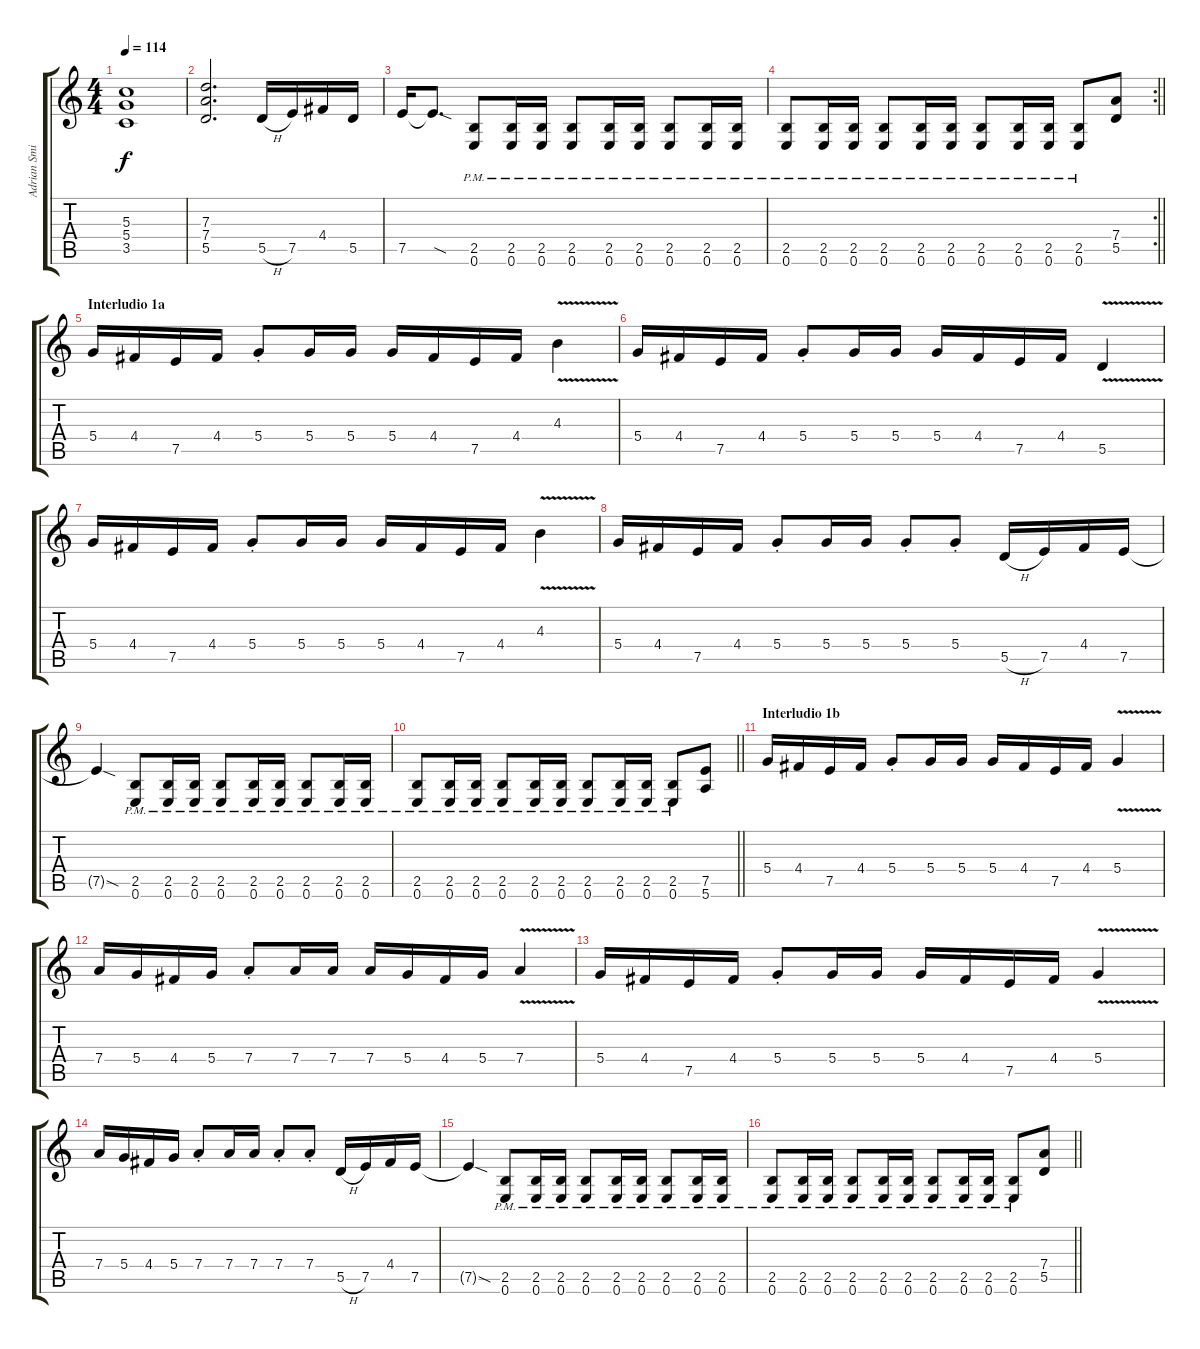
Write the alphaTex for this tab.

\track ("Adrian Smith" "Adrian Smi") {instrument overdrivenguitar}
\staff {score tabs}
\tuning (E4 B3 G3 D3 A2 E2) {hide}
\ts (4 4)
\tempo 114
\clef g2
\ks c
(5.3 5.4 3.5).1{dy f} |
(7.3 7.4 5.5).2{d} 5.5{h}.16 7.5.16 4.4.16 5.5.16 |
7.5.16 7.5{sod t}.8{d} (2.5{pm} 0.6{pm}).8 (2.5{pm} 0.6{pm}).16 (2.5{pm} 0.6{pm}).16 (2.5{pm} 0.6{pm}).8 (2.5{pm} 0.6{pm}).16 (2.5{pm} 0.6{pm}).16 (2.5{pm} 0.6{pm}).8 (2.5{pm} 0.6{pm}).16 (2.5{pm} 0.6{pm}).16 |
\rc 2
\barLineRight lightlight
(2.5{pm} 0.6{pm}).8 (2.5{pm} 0.6{pm}).16 (2.5{pm} 0.6{pm}).16 (2.5{pm} 0.6{pm}).8 (2.5{pm} 0.6{pm}).16 (2.5{pm} 0.6{pm}).16 (2.5{pm} 0.6{pm}).8 (2.5{pm} 0.6{pm}).16 (2.5{pm} 0.6{pm}).16 (2.5{pm} 0.6{pm}).8 (7.4 5.5).8 |
\section ("" "Interludio 1a")
5.4.16 4.4.16 7.5.16 4.4.16 5.4{st}.8 5.4.16 5.4.16 5.4.16 4.4.16 7.5.16 4.4.16 4.3{v}.4 |
5.4.16 4.4.16 7.5.16 4.4.16 5.4{st}.8 5.4.16 5.4.16 5.4.16 4.4.16 7.5.16 4.4.16 5.5{v}.4 |
5.4.16 4.4.16 7.5.16 4.4.16 5.4{st}.8 5.4.16 5.4.16 5.4.16 4.4.16 7.5.16 4.4.16 4.3{v}.4 |
5.4.16 4.4.16 7.5.16 4.4.16 5.4{st}.8 5.4.16 5.4.16 5.4{st}.8 5.4{st}.8 5.5{h}.16 7.5.16 4.4.16 7.5.16 |
7.5{sod t}.4 (2.5{pm} 0.6{pm}).8 (2.5{pm} 0.6{pm}).16 (2.5{pm} 0.6{pm}).16 (2.5{pm} 0.6{pm}).8 (2.5{pm} 0.6{pm}).16 (2.5{pm} 0.6{pm}).16 (2.5{pm} 0.6{pm}).8 (2.5{pm} 0.6{pm}).16 (2.5{pm} 0.6{pm}).16 |
\barLineRight lightlight
(2.5{pm} 0.6{pm}).8 (2.5{pm} 0.6{pm}).16 (2.5{pm} 0.6{pm}).16 (2.5{pm} 0.6{pm}).8 (2.5{pm} 0.6{pm}).16 (2.5{pm} 0.6{pm}).16 (2.5{pm} 0.6{pm}).8 (2.5{pm} 0.6{pm}).16 (2.5{pm} 0.6{pm}).16 (2.5{pm} 0.6{pm}).8 (7.5 5.6).8 |
\section ("" "Interludio 1b")
5.4.16 4.4.16 7.5.16 4.4.16 5.4{st}.8 5.4.16 5.4.16 5.4.16 4.4.16 7.5.16 4.4.16 5.4{v}.4 |
7.4.16 5.4.16 4.4.16 5.4.16 7.4{st}.8 7.4.16 7.4.16 7.4.16 5.4.16 4.4.16 5.4.16 7.4{v}.4 |
5.4.16 4.4.16 7.5.16 4.4.16 5.4{st}.8 5.4.16 5.4.16 5.4.16 4.4.16 7.5.16 4.4.16 5.4{v}.4 |
7.4.16 5.4.16 4.4.16 5.4.16 7.4{st}.8 7.4.16 7.4.16 7.4{st}.8 7.4{st}.8 5.5{h}.16 7.5.16 4.4.16 7.5.16 |
7.5{sod t}.4 (2.5{pm} 0.6{pm}).8 (2.5{pm} 0.6{pm}).16 (2.5{pm} 0.6{pm}).16 (2.5{pm} 0.6{pm}).8 (2.5{pm} 0.6{pm}).16 (2.5{pm} 0.6{pm}).16 (2.5{pm} 0.6{pm}).8 (2.5{pm} 0.6{pm}).16 (2.5{pm} 0.6{pm}).16 |
\barLineRight lightlight
(2.5{pm} 0.6{pm}).8 (2.5{pm} 0.6{pm}).16 (2.5{pm} 0.6{pm}).16 (2.5{pm} 0.6{pm}).8 (2.5{pm} 0.6{pm}).16 (2.5{pm} 0.6{pm}).16 (2.5{pm} 0.6{pm}).8 (2.5{pm} 0.6{pm}).16 (2.5{pm} 0.6{pm}).16 (2.5{pm} 0.6{pm}).8 (7.4 5.5).8
